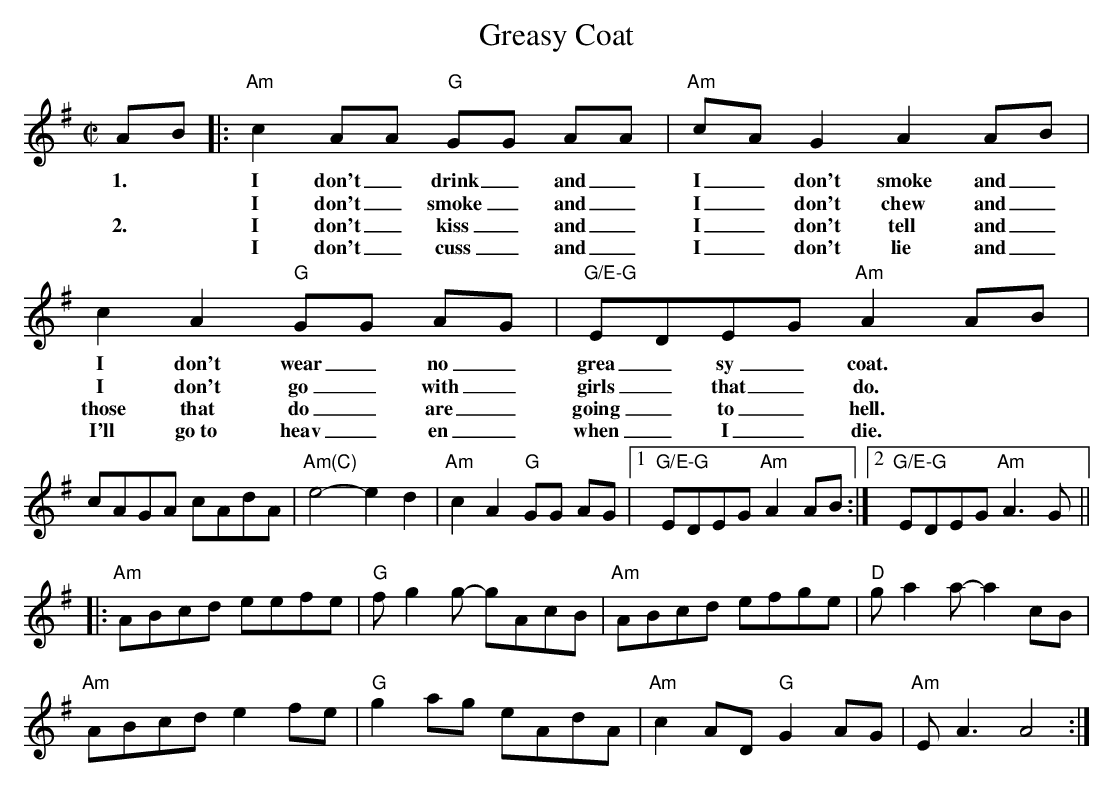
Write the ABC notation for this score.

X:1
T: Greasy Coat
M: C|
L: 1/8
K: Ador
AB |: "Am"c2 AA "G"GG AA | "Am"cAG2 A2 AB | c2 A2 "G"GG AG | "G/E-G"EDEG "Am"A2 AB |
w: 1.*I don't_ drink_ and_ | I_ don't smoke and_ | I don't wear_ no_ | grea_sy_ coat. |
w:    **I don't_ smoke_ and_ I_ don't chew and_ I don't go_ with_ girls_ that_ do. |
w: 2.*I don't_ kiss_ and_ I_ don't tell and_ those that do_ are_ going_ to_ hell. |
w:**I don't_ cuss_ and_ I_ don't lie and_ I'll go~to heav_en_ when_ I_ die. |
cAGA cAdA | "Am(C)"e4-e2 d2 | "Am"c2 A2 "G"GG AG |\
[1 "G/E-G"EDEG"Am" A2 AB :|[2 "G/E-G"EDEG"Am" A3 G ||
|:\
"Am"ABcd eefe | "G"f g2 g- gAcB | "Am"ABcd efge | "D"g a2 a- a2 cB |
"Am"ABcd e2fe | "G" g2 ag eAdA | "Am"c2 AD "G"G2 AG | "Am"E A3 A4 :|
